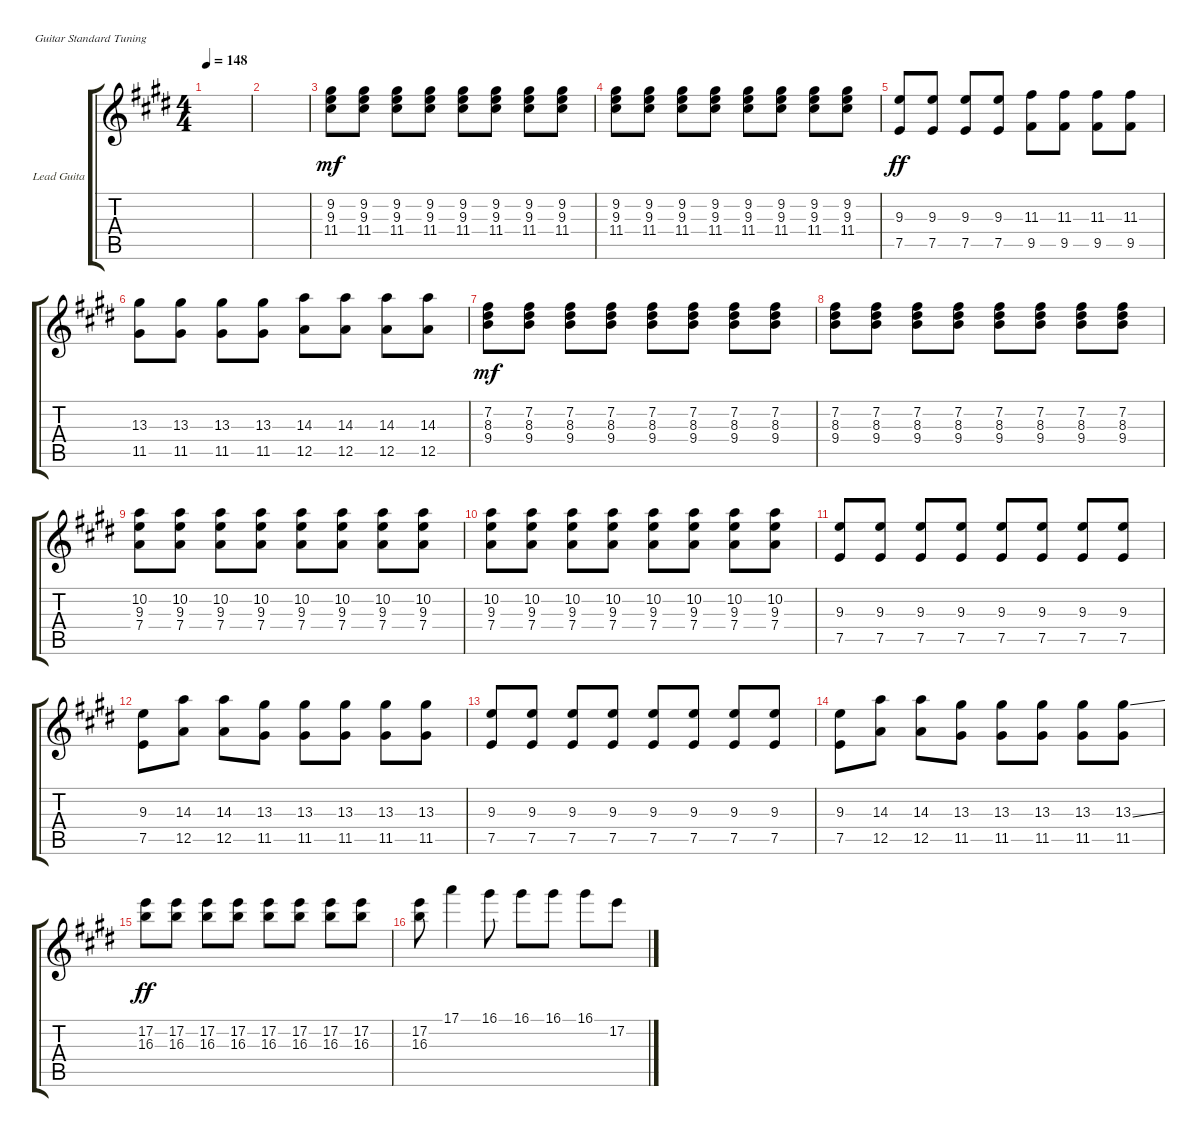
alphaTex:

\bracketExtendMode groupsimilarinstruments
\firstSystemTrackNameOrientation horizontal
\otherSystemsTrackNameOrientation horizontal
\track ("Lead Guitar" "Lead Guita") {instrument electricguitarclean}
\staff {score tabs}
\tuning (E4 B3 G3 D3 A2 E2)
\ts (4 4)
\tempo 148
\clef g2
\ks e
|
|
(11.4 9.3 9.2).8{dy mf} (11.4 9.3 9.2).8 (11.4 9.3 9.2).8 (11.4 9.3 9.2).8 (11.4 9.3 9.2).8 (11.4 9.3 9.2).8 (11.4 9.3 9.2).8 (11.4 9.3 9.2).8 |
(11.4 9.3 9.2).8 (11.4 9.3 9.2).8 (11.4 9.3 9.2).8 (11.4 9.3 9.2).8 (11.4 9.3 9.2).8 (11.4 9.3 9.2).8 (11.4 9.3 9.2).8 (11.4 9.3 9.2).8 |
(7.5 9.3).8{dy ff} (7.5 9.3).8 (7.5 9.3).8 (7.5 9.3).8 (9.5 11.3).8 (9.5 11.3).8 (9.5 11.3).8 (9.5 11.3).8 |
(11.5 13.3).8 (11.5 13.3).8 (11.5 13.3).8 (11.5 13.3).8 (12.5 14.3).8 (12.5 14.3).8 (12.5 14.3).8 (12.5 14.3).8 |
(9.4 8.3 7.2).8{dy mf} (9.4 8.3 7.2).8 (9.4 8.3 7.2).8 (9.4 8.3 7.2).8 (9.4 8.3 7.2).8 (9.4 8.3 7.2).8 (9.4 8.3 7.2).8 (9.4 8.3 7.2).8 |
(9.4 8.3 7.2).8 (9.4 8.3 7.2).8 (9.4 8.3 7.2).8 (9.4 8.3 7.2).8 (9.4 8.3 7.2).8 (9.4 8.3 7.2).8 (9.4 8.3 7.2).8 (9.4 8.3 7.2).8 |
(7.4 9.3 10.2).8 (7.4 9.3 10.2).8 (7.4 9.3 10.2).8 (7.4 9.3 10.2).8 (7.4 9.3 10.2).8 (7.4 9.3 10.2).8 (7.4 9.3 10.2).8 (7.4 9.3 10.2).8 |
(7.4 9.3 10.2).8 (7.4 9.3 10.2).8 (7.4 9.3 10.2).8 (7.4 9.3 10.2).8 (7.4 9.3 10.2).8 (7.4 9.3 10.2).8 (7.4 9.3 10.2).8 (7.4 9.3 10.2).8 |
(7.5 9.3).8 (7.5 9.3).8 (7.5 9.3).8 (7.5 9.3).8 (7.5 9.3).8 (7.5 9.3).8 (7.5 9.3).8 (7.5 9.3).8 |
(7.5 9.3).8 (12.5 14.3).8 (12.5 14.3).8 (11.5 13.3).8 (11.5 13.3).8 (11.5 13.3).8 (11.5 13.3).8 (11.5 13.3).8 |
(7.5 9.3).8 (7.5 9.3).8 (7.5 9.3).8 (7.5 9.3).8 (7.5 9.3).8 (7.5 9.3).8 (7.5 9.3).8 (7.5 9.3).8 |
(7.5 9.3).8 (12.5 14.3).8 (12.5 14.3).8 (11.5 13.3).8 (11.5 13.3).8 (11.5 13.3).8 (11.5 13.3).8 (11.5 13.3{ss}).8 |
(16.3 17.2).8{dy ff} (16.3 17.2).8 (16.3 17.2).8 (16.3 17.2).8 (16.3 17.2).8 (16.3 17.2).8 (16.3 17.2).8 (16.3 17.2).8 |
(16.3 17.2).8 17.1.4 16.1.8 16.1.8 16.1.8 16.1.8 17.2.8
